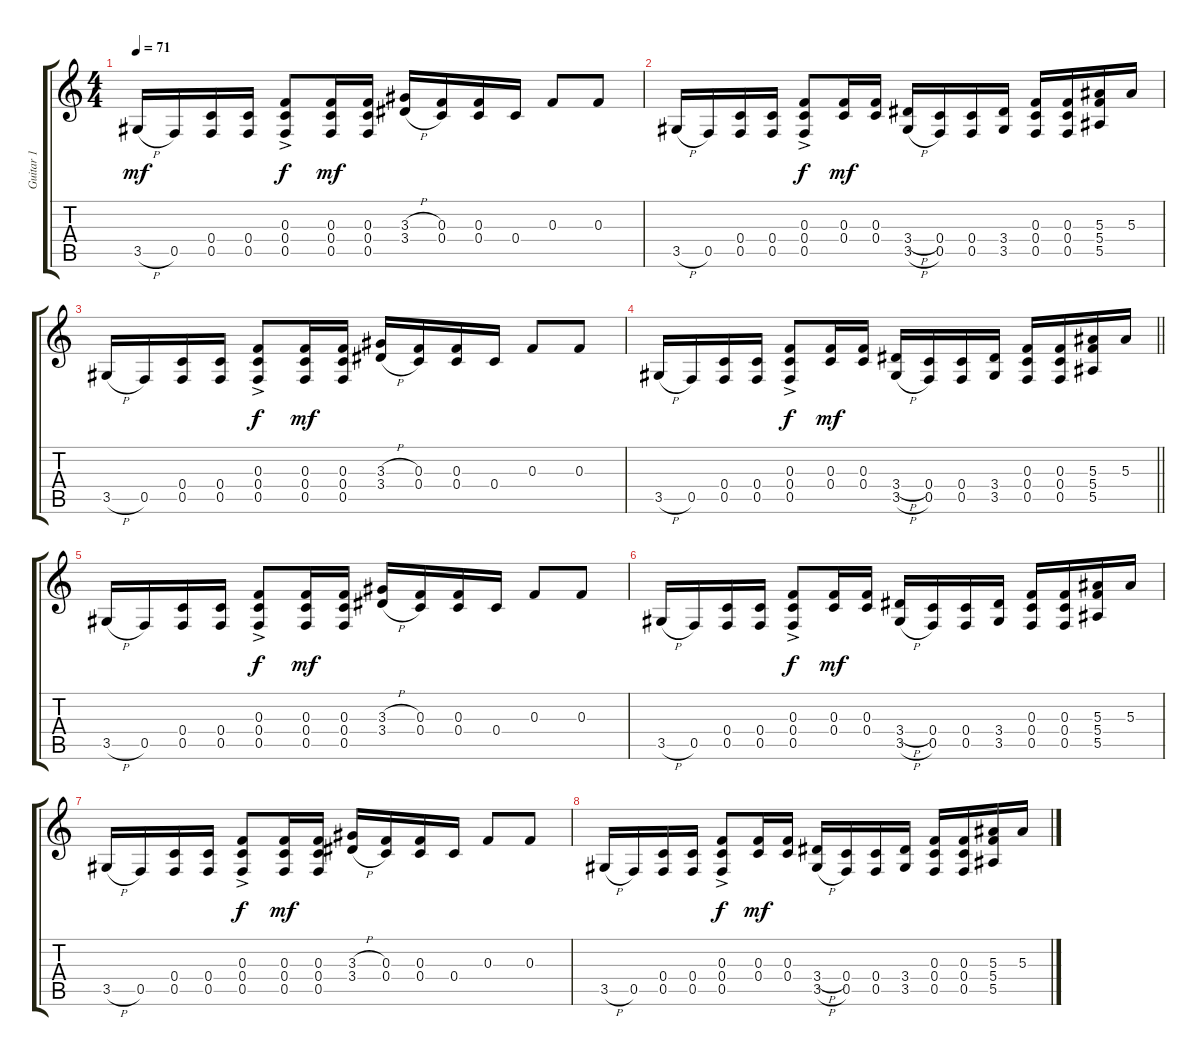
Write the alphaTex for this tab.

\track ("Guitar 1" "Guitar 1") {instrument electricguitarclean}
\staff {score tabs}
\tuning (C4 A3 F3 C3 F2 C2) {hide}
\ts (4 4)
\tempo 71
\clef g2
\ks c
3.5{h}.16{dy mf} 0.5.16 (0.4 0.5).16 (0.4 0.5).16 (0.3{ac} 0.4{ac} 0.5{ac}).8{dy f} (0.3 0.4 0.5).16{dy mf} (0.3 0.4 0.5).16 (3.3{h} 3.4{h}).16 (0.3 0.4).16 (0.3 0.4).16 0.4.16 0.3.8 0.3.8 |
3.5{h}.16 0.5.16 (0.4 0.5).16 (0.4 0.5).16 (0.3{ac} 0.4{ac} 0.5{ac}).8{dy f} (0.3 0.4).16{dy mf} (0.3 0.4).16 (3.4{h} 3.5{h}).16 (0.4 0.5).16 (0.4 0.5).16 (3.4 3.5).16 (0.3 0.4 0.5).16 (0.3 0.4 0.5).16 (5.3 5.4 5.5).16 5.3.16 |
3.5{h}.16 0.5.16 (0.4 0.5).16 (0.4 0.5).16 (0.3{ac} 0.4{ac} 0.5{ac}).8{dy f} (0.3 0.4 0.5).16{dy mf} (0.3 0.4 0.5).16 (3.3{h} 3.4{h}).16 (0.3 0.4).16 (0.3 0.4).16 0.4.16 0.3.8 0.3.8 |
\barLineRight lightlight
3.5{h}.16 0.5.16 (0.4 0.5).16 (0.4 0.5).16 (0.3{ac} 0.4{ac} 0.5{ac}).8{dy f} (0.3 0.4).16{dy mf} (0.3 0.4).16 (3.4{h} 3.5{h}).16 (0.4 0.5).16 (0.4 0.5).16 (3.4 3.5).16 (0.3 0.4 0.5).16 (0.3 0.4 0.5).16 (5.3 5.4 5.5).16 5.3.16 |
3.5{h}.16 0.5.16 (0.4 0.5).16 (0.4 0.5).16 (0.3{ac} 0.4{ac} 0.5{ac}).8{dy f} (0.3 0.4 0.5).16{dy mf} (0.3 0.4 0.5).16 (3.3{h} 3.4{h}).16 (0.3 0.4).16 (0.3 0.4).16 0.4.16 0.3.8 0.3.8 |
3.5{h}.16 0.5.16 (0.4 0.5).16 (0.4 0.5).16 (0.3{ac} 0.4{ac} 0.5{ac}).8{dy f} (0.3 0.4).16{dy mf} (0.3 0.4).16 (3.4{h} 3.5{h}).16 (0.4 0.5).16 (0.4 0.5).16 (3.4 3.5).16 (0.3 0.4 0.5).16 (0.3 0.4 0.5).16 (5.3 5.4 5.5).16 5.3.16 |
3.5{h}.16 0.5.16 (0.4 0.5).16 (0.4 0.5).16 (0.3{ac} 0.4{ac} 0.5{ac}).8{dy f} (0.3 0.4 0.5).16{dy mf} (0.3 0.4 0.5).16 (3.3{h} 3.4{h}).16 (0.3 0.4).16 (0.3 0.4).16 0.4.16 0.3.8 0.3.8 |
3.5{h}.16 0.5.16 (0.4 0.5).16 (0.4 0.5).16 (0.3{ac} 0.4{ac} 0.5{ac}).8{dy f} (0.3 0.4).16{dy mf} (0.3 0.4).16 (3.4{h} 3.5{h}).16 (0.4 0.5).16 (0.4 0.5).16 (3.4 3.5).16 (0.3 0.4 0.5).16 (0.3 0.4 0.5).16 (5.3 5.4 5.5).16 5.3.16
